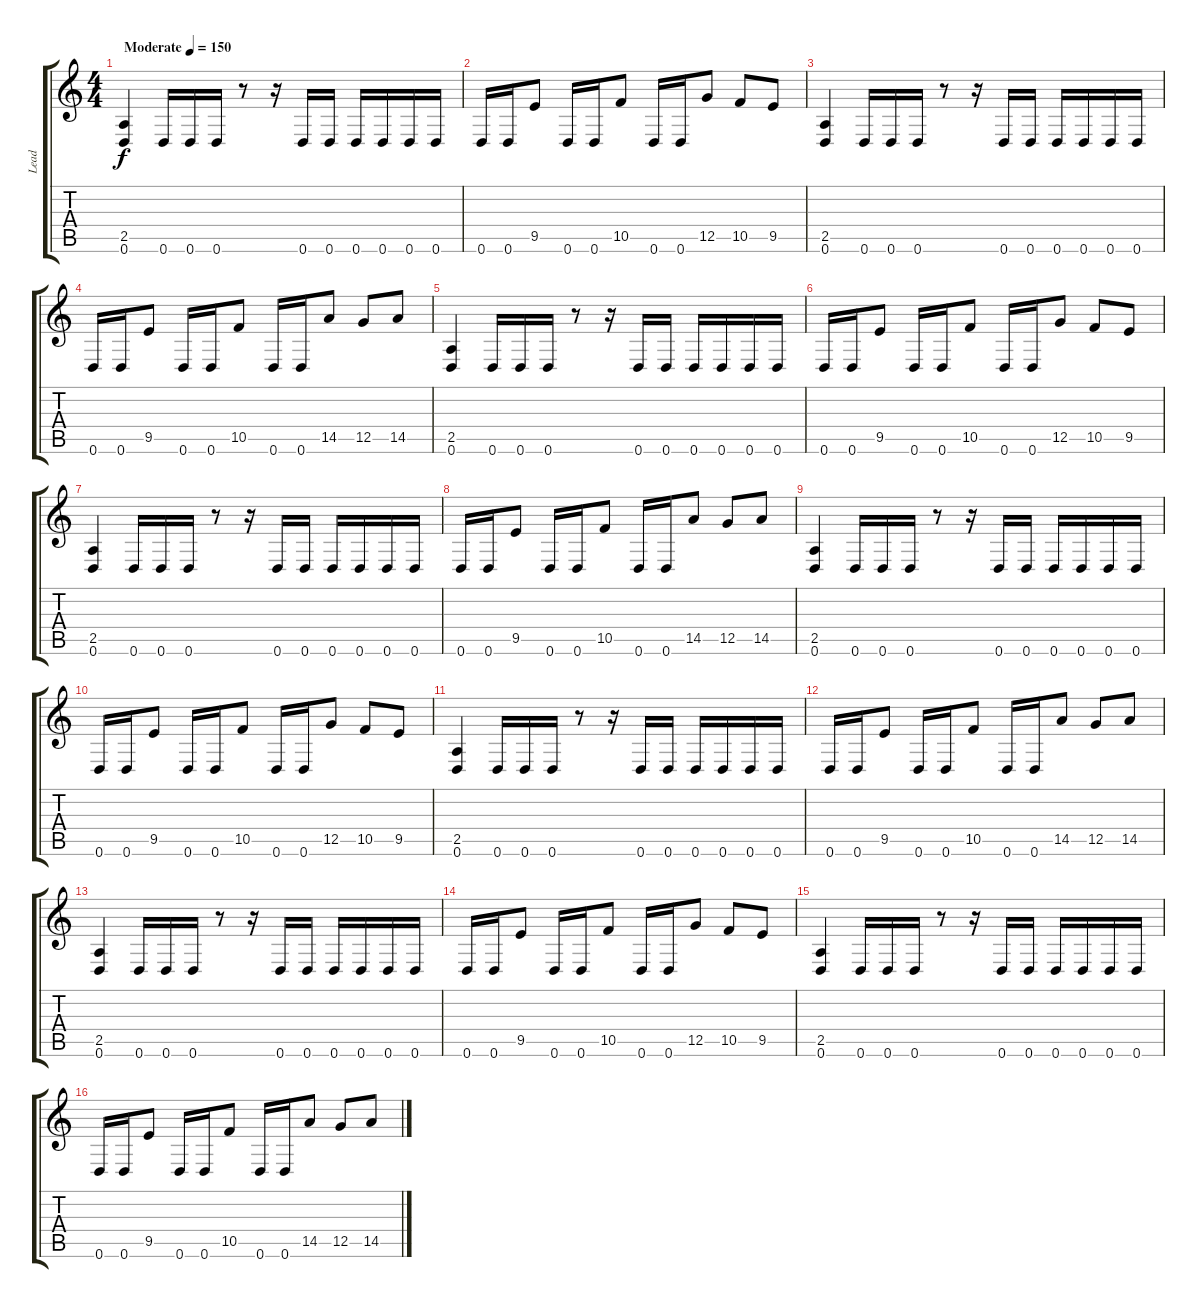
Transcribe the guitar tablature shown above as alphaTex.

\track ("Lead" "Lead") {instrument distortionguitar}
\staff {score tabs}
\tuning (D4 A3 F3 C3 G2 D2) {hide}
\ts (4 4)
\tempo (150 "Moderate")
\clef g2
\ks c
(2.5 0.6).4{dy f instrument distortionguitar} 0.6.16 0.6.16 0.6.16 r.8 r.16 0.6.16 0.6.16 0.6.16 0.6.16 0.6.16 0.6.16 |
0.6.16 0.6.16 9.5.8 0.6.16 0.6.16 10.5.8 0.6.16 0.6.16 12.5.8 10.5.8 9.5.8 |
(2.5 0.6).4 0.6.16 0.6.16 0.6.16 r.8 r.16 0.6.16 0.6.16 0.6.16 0.6.16 0.6.16 0.6.16 |
0.6.16 0.6.16 9.5.8 0.6.16 0.6.16 10.5.8 0.6.16 0.6.16 14.5.8 12.5.8 14.5.8 |
(2.5 0.6).4 0.6.16 0.6.16 0.6.16 r.8 r.16 0.6.16 0.6.16 0.6.16 0.6.16 0.6.16 0.6.16 |
0.6.16 0.6.16 9.5.8 0.6.16 0.6.16 10.5.8 0.6.16 0.6.16 12.5.8 10.5.8 9.5.8 |
(2.5 0.6).4 0.6.16 0.6.16 0.6.16 r.8 r.16 0.6.16 0.6.16 0.6.16 0.6.16 0.6.16 0.6.16 |
0.6.16 0.6.16 9.5.8 0.6.16 0.6.16 10.5.8 0.6.16 0.6.16 14.5.8 12.5.8 14.5.8 |
(2.5 0.6).4 0.6.16 0.6.16 0.6.16 r.8 r.16 0.6.16 0.6.16 0.6.16 0.6.16 0.6.16 0.6.16 |
0.6.16 0.6.16 9.5.8 0.6.16 0.6.16 10.5.8 0.6.16 0.6.16 12.5.8 10.5.8 9.5.8 |
(2.5 0.6).4 0.6.16 0.6.16 0.6.16 r.8 r.16 0.6.16 0.6.16 0.6.16 0.6.16 0.6.16 0.6.16 |
0.6.16 0.6.16 9.5.8 0.6.16 0.6.16 10.5.8 0.6.16 0.6.16 14.5.8 12.5.8 14.5.8 |
(2.5 0.6).4 0.6.16 0.6.16 0.6.16 r.8 r.16 0.6.16 0.6.16 0.6.16 0.6.16 0.6.16 0.6.16 |
0.6.16 0.6.16 9.5.8 0.6.16 0.6.16 10.5.8 0.6.16 0.6.16 12.5.8 10.5.8 9.5.8 |
(2.5 0.6).4 0.6.16 0.6.16 0.6.16 r.8 r.16 0.6.16 0.6.16 0.6.16 0.6.16 0.6.16 0.6.16 |
0.6.16 0.6.16 9.5.8 0.6.16 0.6.16 10.5.8 0.6.16 0.6.16 14.5.8 12.5.8 14.5.8
